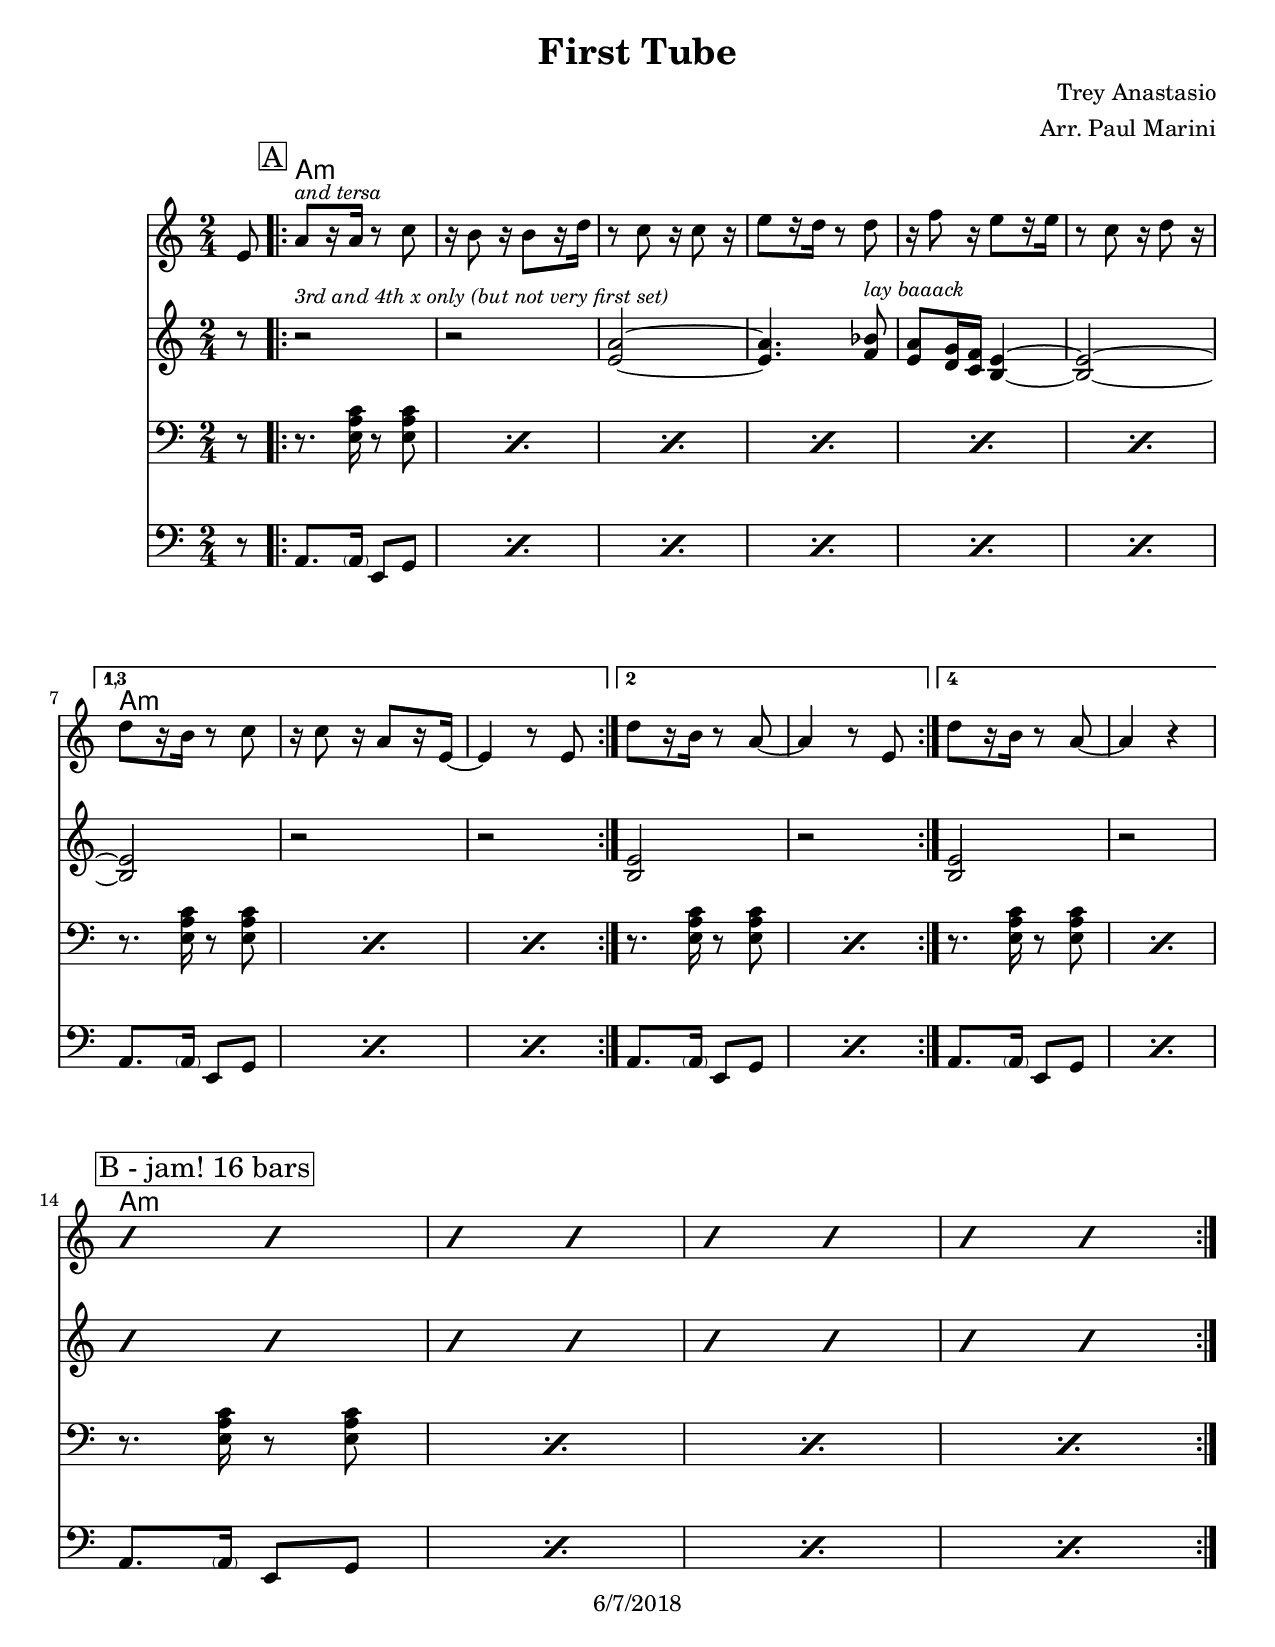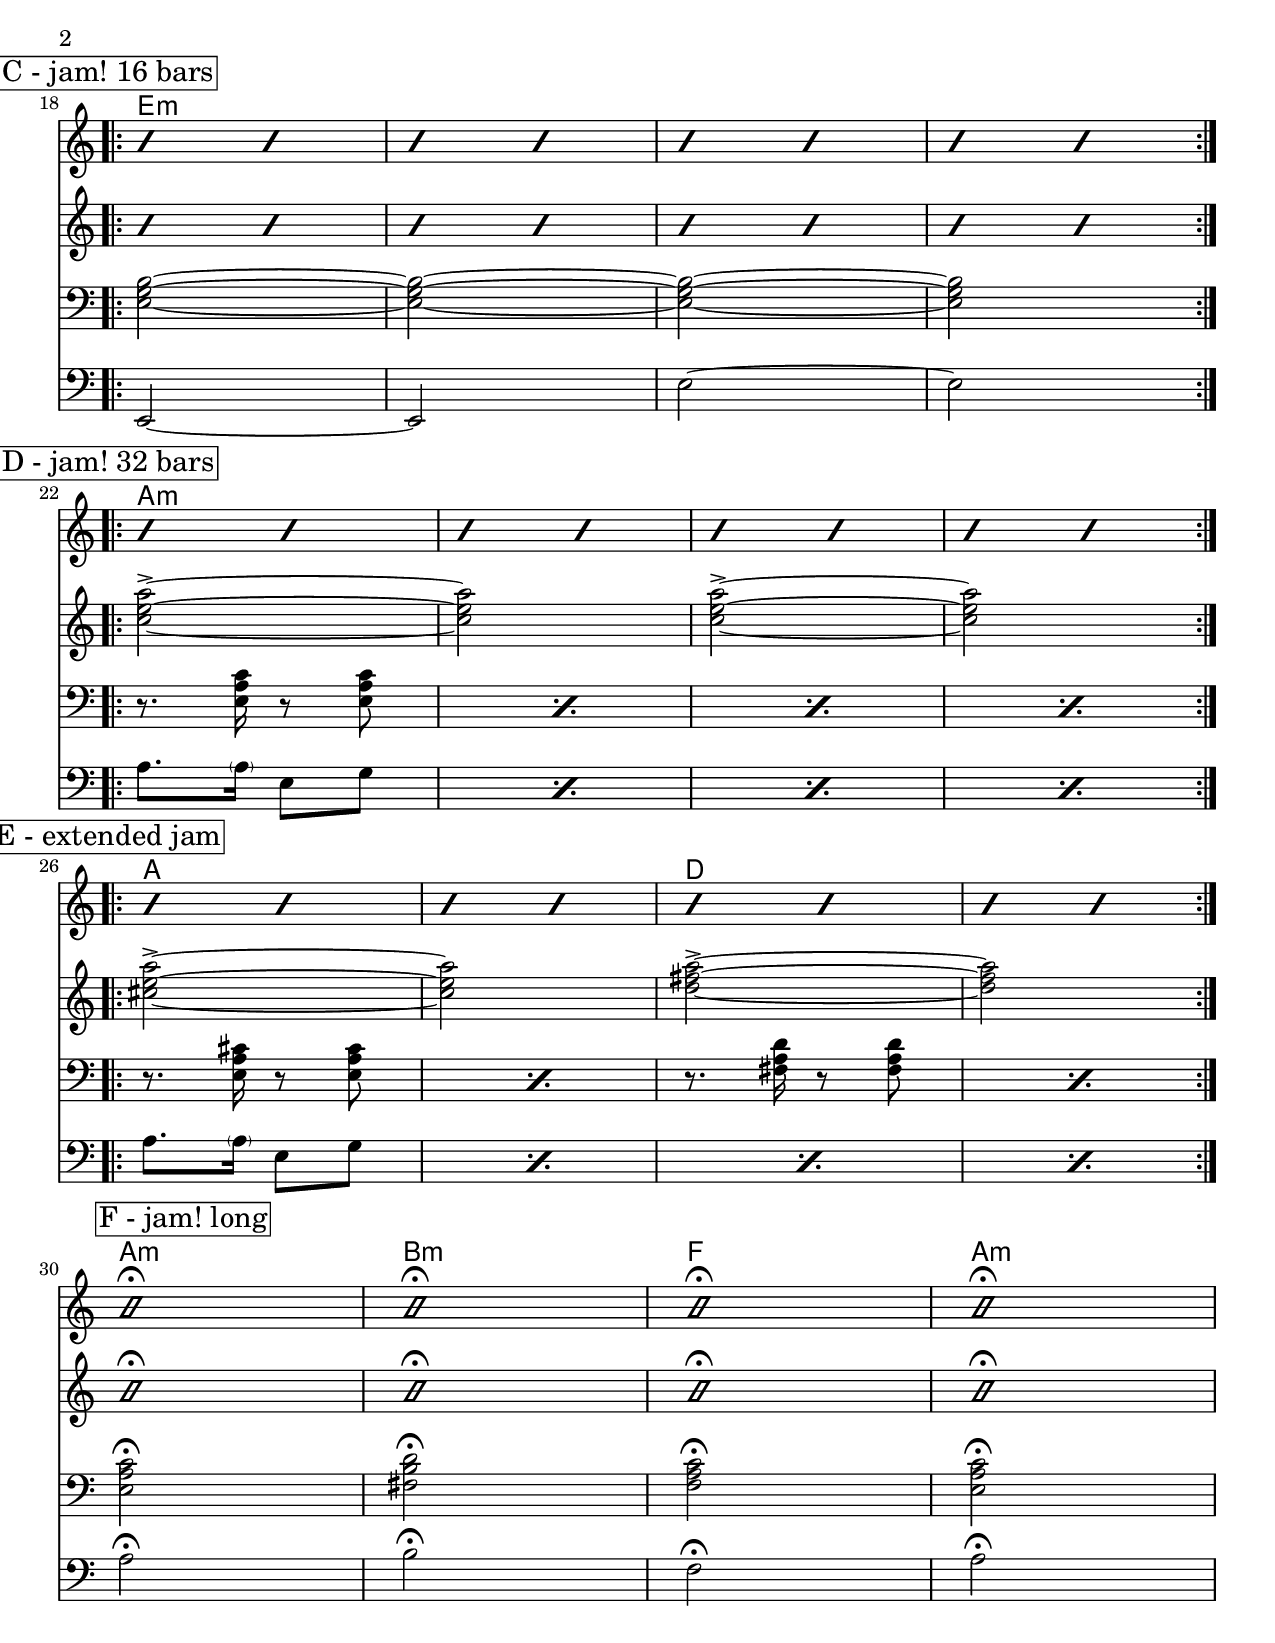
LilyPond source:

\version "2.18.2"

\header {
	title = "First Tube"
	composer = "Trey Anastasio"
	arranger = "Arr. Paul Marini"
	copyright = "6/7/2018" %date of latest edits
}
\paper {
  #(set-paper-size "letter")
  }


slash = {
	\override NoteHead #'style = #'slash
	\override Stem #'transparent = ##t
}

noslash = {
	\revert NoteHead #'style
	\revert Stem #'transparent
}

the_form = %Form
	\markup { \box \column {
	\line { " " }
	\line { \bold " Form: " }
	\line { " A (2 horns) B (light jam, one horn) " }
	\line { " A (half horns on melody, half on counter) C (2 horns jam) " }
	\line { " A (same) D (2 horns jam) " }
	\line { " A (same) E (jam and trade and go nuts) F (same) " }
	\line { " " }
	}}

test = { \relative c' { \tempo 4 = 80 \set Score.markFormatter = #format-mark-box-letters
	\repeat volta 2 {
	}
}
}

%{ ornament conventions, a/o 10/2017
%	\prall		regular up ornament, metric
%	\lineprall	quick, nonmetric up ornament	(was \mordent)
%	\mordent		regular down ornament, nonmetric	(was \upbow)
%	\prallprall	consecutive up ornaments, metric
% \trill		trill
%	\turn		turn of some sort
%}

lead = { \relative c' { \set Score.markFormatter = #format-mark-box-letters
	\time 2/4

	\partial 8 e8 |
	\mark \markup { \box "A" }
	\repeat volta 2 {
	a8^\markup { \italic \small "and tersa" } [r16 a] r8 c | r16 b8 r16 b8[ r16 d] | r8 c r16 c8 r16 |
	e8[ r16 d] r8 d | r16 f8 r16 e8[ r16 e] | r8 c r16 d8 r16 |
	}
	\set Score.repeatCommands = #'((volta "1,3"))
		d8[ r16 b] r8 c | r16 c8 r16 a8[ r16 e~] | e4 r8 e | 
	\set Score.repeatCommands = #'((volta #f) (volta "2") end-repeat)
		d'8[ r16 b] r8 a~ | a4 r8 e | 
	\set Score.repeatCommands = #'((volta #f) (volta "4") end-repeat)
		d'8[ r16 b] r8 a~ | a4 r | 
	\set Score.repeatCommands = #'((volta #f))  \break
	
	\mark \markup { \box "B - jam! 16 bars" }
	\repeat volta 2 {
		\slash { b4 b b b | b b b b | } \noslash
	}
	\break

	\mark \markup { \box "C - jam! 16 bars" }
	\repeat volta 2 {
		\slash { b4 b b b | b b b b | } \noslash
	}
	\break

	\mark \markup { \box "D - jam! 32 bars" }
	\repeat volta 2 {
		\slash { b4 b b b | b b b b | } \noslash
	}
	\break

	\mark \markup { \box "E - extended jam" }
	\repeat volta 2 {
		\slash { b4 b b b | b b b b | } \noslash
	}
	\break

	\mark \markup { \box "F - jam! long" }
		\slash { b2\fermata | } \noslash
		\slash { b2\fermata | } \noslash
		\slash { b2\fermata | } \noslash
		\slash { b2\fermata | } \noslash
	\break

}
}

melody = { \relative c' { \set Score.markFormatter = #format-mark-box-letters
	\time 2/4

	\partial 8 r8 |
	\mark \markup { \box "A" }
	\repeat volta 2 {
	r2^\markup { \italic \small "3rd and 4th x only (but not very first set)" } | r2 | 
	<e a>~ | <e a>4. <f bes>8^\markup { \italic \small "lay baaack" }  | <e a>8 <d g>16 <c f>16 <b e>4~ | <b e>2~ |

	}
	\set Score.repeatCommands = #'((volta "1,3"))
		<b e>2 | r2 | r2 |
	\set Score.repeatCommands = #'((volta #f) (volta "2") end-repeat)
		<b e>2 | r2 |
	\set Score.repeatCommands = #'((volta #f) (volta "4") end-repeat)
		<b e>2 | r2 |
	\set Score.repeatCommands = #'((volta #f))  \break
	
	\mark \markup { \box "B - jam! 16 bars" }
	\repeat volta 2 {
		\slash { b'4 b b b | b b b b | } \noslash
	}
	\break

	\mark \markup { \box "C - jam! 16 bars" }
	\repeat volta 2 {
		\slash { b4 b b b | b b b b | } \noslash
	}
	\break

	\mark \markup { \box "D - jam! 32 bars" }
	\repeat volta 2 {
		<c e a>2~-> | <c e a> |
		<c e a>2~-> | <c e a> |
	}
	\break

	\mark \markup { \box "E - extended jam" }
	\repeat volta 2 {
		<cis e a>2~-> | <cis e a> |
		<d fis a>2~-> | <d fis a> |
	}
	\break

	\mark \markup { \box "F - jam! long" }
		\slash { b2\fermata | } \noslash
		\slash { b2\fermata | } \noslash
		\slash { b2\fermata | } \noslash
		\slash { b2\fermata | } \noslash
	\break

}
}

midbrass = { \relative c { \set Score.markFormatter = #format-mark-box-letters
	\time 2/4

	\partial 8 r8 |
	\mark \markup { \box "A" }
	\repeat volta 2 {
		\repeat percent 6 {
			r8. <e a c>16 r8 <e a c> |
		}
	}
	\set Score.repeatCommands = #'((volta "1,3"))
		\repeat percent 3 {
			r8. <e a c>16 r8 <e a c> |
		}
	\set Score.repeatCommands = #'((volta #f) (volta "2") end-repeat)
		\repeat percent 2 {
			r8. <e a c>16 r8 <e a c> |
		}
	\set Score.repeatCommands = #'((volta #f) (volta "4") end-repeat)
		\repeat percent 2 {
			r8. <e a c>16 r8 <e a c> |
		}
	\set Score.repeatCommands = #'((volta #f))  \break
	
	\mark \markup { \box "B - jam! 16 bars" }
	\repeat volta 2 {
		\repeat percent 4 {
			r8. <e a c>16 r8 <e a c> |
		}
	}
	\break

	\mark \markup { \box "C - jam! 16 bars" }
	\repeat volta 2 {
		<e g b>2~ | <e g b>~ | <e g b>~ | <e g b> |
	}
	\break

	\mark \markup { \box "D - jam! 32 bars" }
	\repeat volta 2 {
		\repeat percent 4 {
			r8. <e a c>16 r8 <e a c> |
		}
	}
	\break

	\mark \markup { \box "E - extended jam" }
	\repeat volta 2 {
		\repeat percent 2 {
			r8. <e a cis>16 r8 <e a cis> |
		}
		\repeat percent 2 {
			r8. <fis a d>16 r8 <fis a d> |
		}
	}
	\break

	\mark \markup { \box "F - jam! long" }
		<e a c>2\fermata |
		<fis b d>2\fermata |
		<f a c>2\fermata |
		<e a c>2\fermata |
	\break

}
}

bass = { \relative c { \set Score.markFormatter = #format-mark-box-letters
	\time 2/4

	\partial 8 r8 |
	\mark \markup { \box "A" }
	\repeat volta 2 {
		\repeat percent 6 {
			a8. \parenthesize a16 e8 g |
		}
	}
	\set Score.repeatCommands = #'((volta "1,3"))
		\repeat percent 3 {
			a8. \parenthesize a16 e8 g |
		}
	\set Score.repeatCommands = #'((volta #f) (volta "2") end-repeat)
		\repeat percent 2 {
			a8. \parenthesize a16 e8 g |
		}
	\set Score.repeatCommands = #'((volta #f) (volta "4") end-repeat)
		\repeat percent 2 {
			a8. \parenthesize a16 e8 g |
		}
	\set Score.repeatCommands = #'((volta #f))  \break
	
	\mark \markup { \box "B - jam! 16 bars" }
	\repeat volta 2 {
		\repeat percent 4 {
			a8. \parenthesize a16 e8 g |
		}
	}
	\break

	\mark \markup { \box "C - jam! 16 bars" }
	\repeat volta 2 {
		e2~ | e | e'~ | e |
	}
	\break

	\mark \markup { \box "D - jam! 32 bars" }
	\repeat volta 2 {
		\repeat percent 4 {
			a8. \parenthesize a16 e8 g |
		}
	}
	\break

	\mark \markup { \box "E - extended jam" }
	\repeat volta 2 {
		\repeat percent 4 {
			a8. \parenthesize a16 e8 g |
		}
	}
	\break

	\mark \markup { \box "F - jam! long" }
		a2\fermata |
		b2\fermata |
		f2\fermata |
		a2\fermata |
	\break

}
}

changes = { \chordmode {

s8

% A
a2:min | a:min | a:min | a:min | a:min | a:min |
a:min | a:min | a:min |
a:min | a:min |
a:min | a:min |

% B
a2:min | a:min | a:min | a:min |

% C
e2:min | e:min | e:min | e:min |

% D
a2:min | a:min | a:min | a:min |

% E
a2 | a | d | d |

% F
a2:min |
b2:min | 
f2 | 
a2:min |

}
}


\book {
	\score {
	  <<
	    \new ChordNames {
		\set chordChanges = ##t
		\changes
	    }
	    \new Staff { \clef treble
		\lead
	    }
	    \new Staff { \clef treble
		\melody
	    }
	    \new Staff { \clef bass
		\midbrass
	    }
	    \new Staff { \clef bass
		\bass
	    }
	  >>
	}
	\the_form
}
%{
\book {
	\bookOutputSuffix "midbrass"
	\score {
	  <<
	    \new ChordNames {
		\set chordChanges = ##t
		\changes
	    }
	    \new Staff { \clef bass
		\midbrass
	    }
	  >>
	}
	\the_form
}
%{
\book {
	\score {
	  <<
		\new Staff {
		  \set Staff.midiInstrument = #"trumpet" \unfoldRepeats
			\melody
		}
		\new Staff {
		  \set Staff.midiInstrument = #"trumpet" \unfoldRepeats
			\midbrass
		}
	  >>
		\midi { }
	}
}
\book {
	\score {
	  <<
		\new Staff {
		  \set Staff.midiInstrument = #"trumpet" \unfoldRepeats
			\test
		}
	  >>
		\midi { }
	}
}
%}
